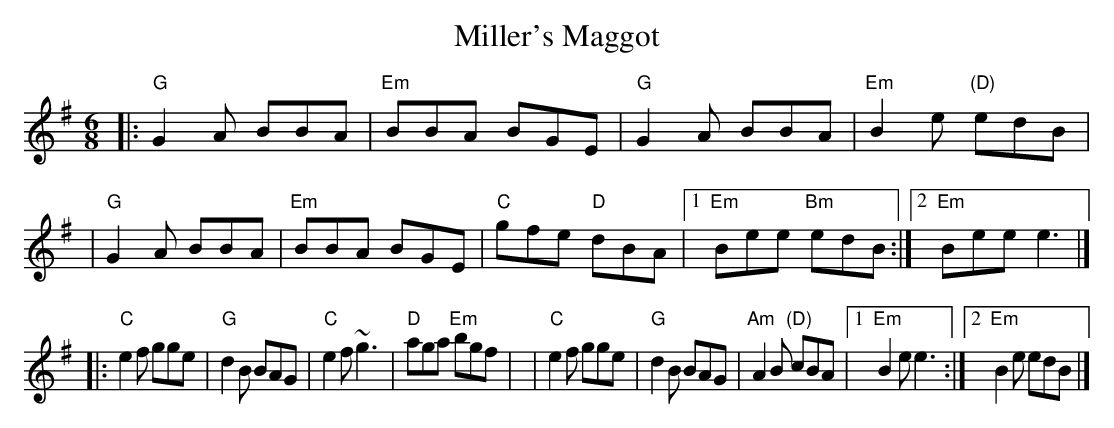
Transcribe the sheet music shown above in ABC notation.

X:1
T:Miller's Maggot
M:6/8
L:1/8
K:G
|:"G"G2A BBA | "Em"BBA BGE | "G"G2A BBA | "Em"B2e "(D)"edB |\
| "G"G2A BBA | "Em"BBA BGE | "C"gfe "D"dBA |1 "Em"Bee "Bm"edB :|2 "Em"Bee e3 |]
|:"C"e2f gge | "G"d2B BAG | "C"e2f ~g3 | "D"aga "Em"bgf |\
| "C"e2f gge | "G"d2B BAG | "Am"A2B "(D)"cBA |1 "Em"B2e e3 :|2 "Em"B2e edB |]
